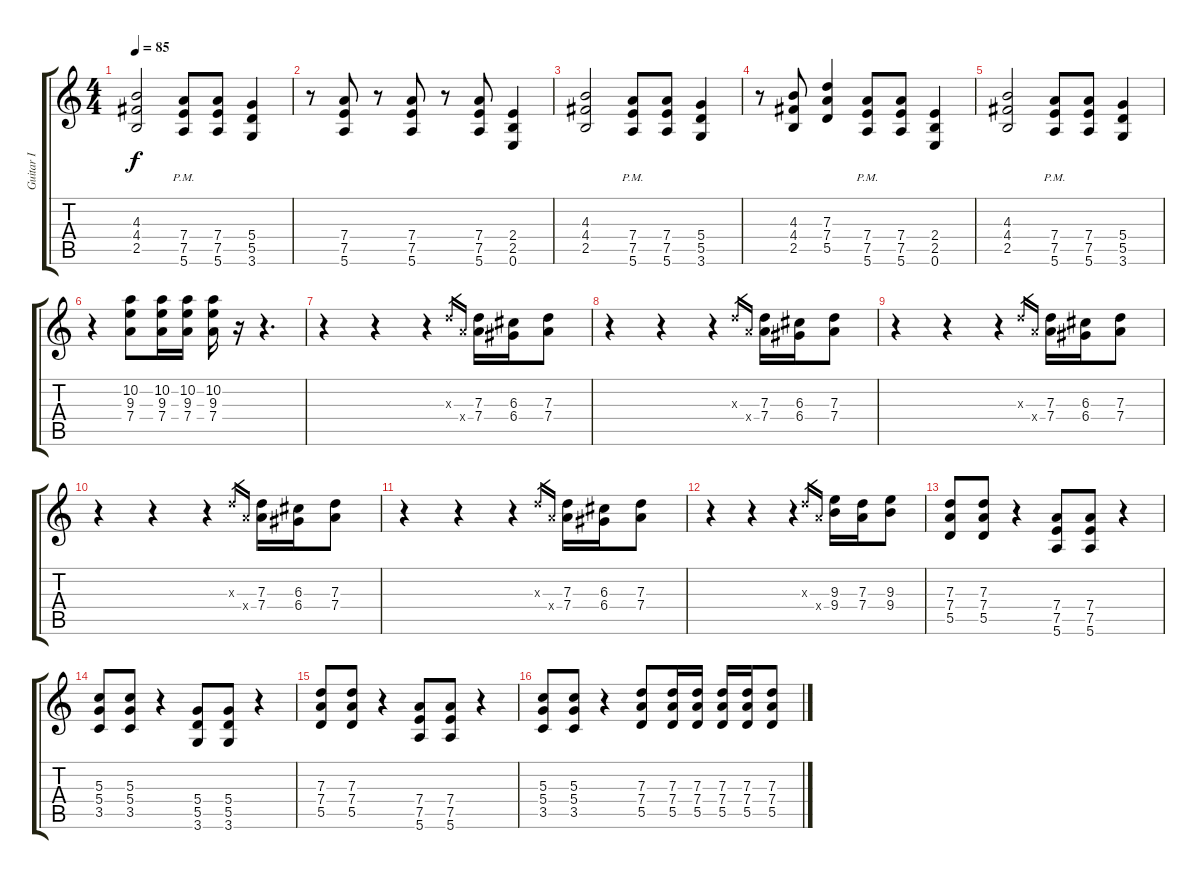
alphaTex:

\track ("Guitar I" "Guitar I") {instrument overdrivenguitar}
\staff {score tabs}
\tuning (E4 B3 G3 D3 A2 E2) {hide}
\ts (4 4)
\tempo 85
\clef g2
\ks c
(4.3 4.4 2.5).2{dy f} (7.4{pm} 7.5{pm} 5.6{pm}).8 (7.4 7.5 5.6).8 (5.4 5.5 3.6).4 |
r.8 (7.4 7.5 5.6).8 r.8 (7.4 7.5 5.6).8 r.8 (7.4 7.5 5.6).8 (2.4 2.5 0.6).4 |
(4.3 4.4 2.5).2 (7.4{pm} 7.5{pm} 5.6{pm}).8 (7.4 7.5 5.6).8 (5.4 5.5 3.6).4 |
r.8 (4.3 4.4 2.5).8 (7.3 7.4 5.5).4 (7.4{pm} 7.5{pm} 5.6{pm}).8 (7.4 7.5 5.6).8 (2.4 2.5 0.6).4 |
(4.3 4.4 2.5).2 (7.4{pm} 7.5{pm} 5.6{pm}).8 (7.4 7.5 5.6).8 (5.4 5.5 3.6).4 |
r.4 (10.2 9.3 7.4).8 (10.2 9.3 7.4).16 (10.2 9.3 7.4).16 (10.2 9.3 7.4).16 r.16 r.4{d} |
r.4 r.4 r.4 7.3{x}.16{gr} 7.4{x}.16{gr} (7.3 7.4).16 (6.3 6.4).16 (7.3 7.4).8 |
r.4 r.4 r.4 7.3{x}.16{gr} 7.4{x}.16{gr} (7.3 7.4).16 (6.3 6.4).16 (7.3 7.4).8 |
r.4 r.4 r.4 7.3{x}.16{gr} 7.4{x}.16{gr} (7.3 7.4).16 (6.3 6.4).16 (7.3 7.4).8 |
r.4 r.4 r.4 7.3{x}.16{gr} 7.4{x}.16{gr} (7.3 7.4).16 (6.3 6.4).16 (7.3 7.4).8 |
r.4 r.4 r.4 7.3{x}.16{gr} 7.4{x}.16{gr} (7.3 7.4).16 (6.3 6.4).16 (7.3 7.4).8 |
r.4 r.4 r.4 7.3{x}.16{gr} 7.4{x}.16{gr} (9.3 9.4).16 (7.3 7.4).16 (9.3 9.4).8 |
(7.3 7.4 5.5).8 (7.3 7.4 5.5).8 r.4 (7.4 7.5 5.6).8 (7.4 7.5 5.6).8 r.4 |
(5.3 5.4 3.5).8 (5.3 5.4 3.5).8 r.4 (5.4 5.5 3.6).8 (5.4 5.5 3.6).8 r.4 |
(7.3 7.4 5.5).8 (7.3 7.4 5.5).8 r.4 (7.4 7.5 5.6).8 (7.4 7.5 5.6).8 r.4 |
(5.3 5.4 3.5).8 (5.3 5.4 3.5).8 r.4 (7.3 7.4 5.5).8 (7.3 7.4 5.5).16 (7.3 7.4 5.5).16 (7.3 7.4 5.5).16 (7.3 7.4 5.5).16 (7.3 7.4 5.5).8
